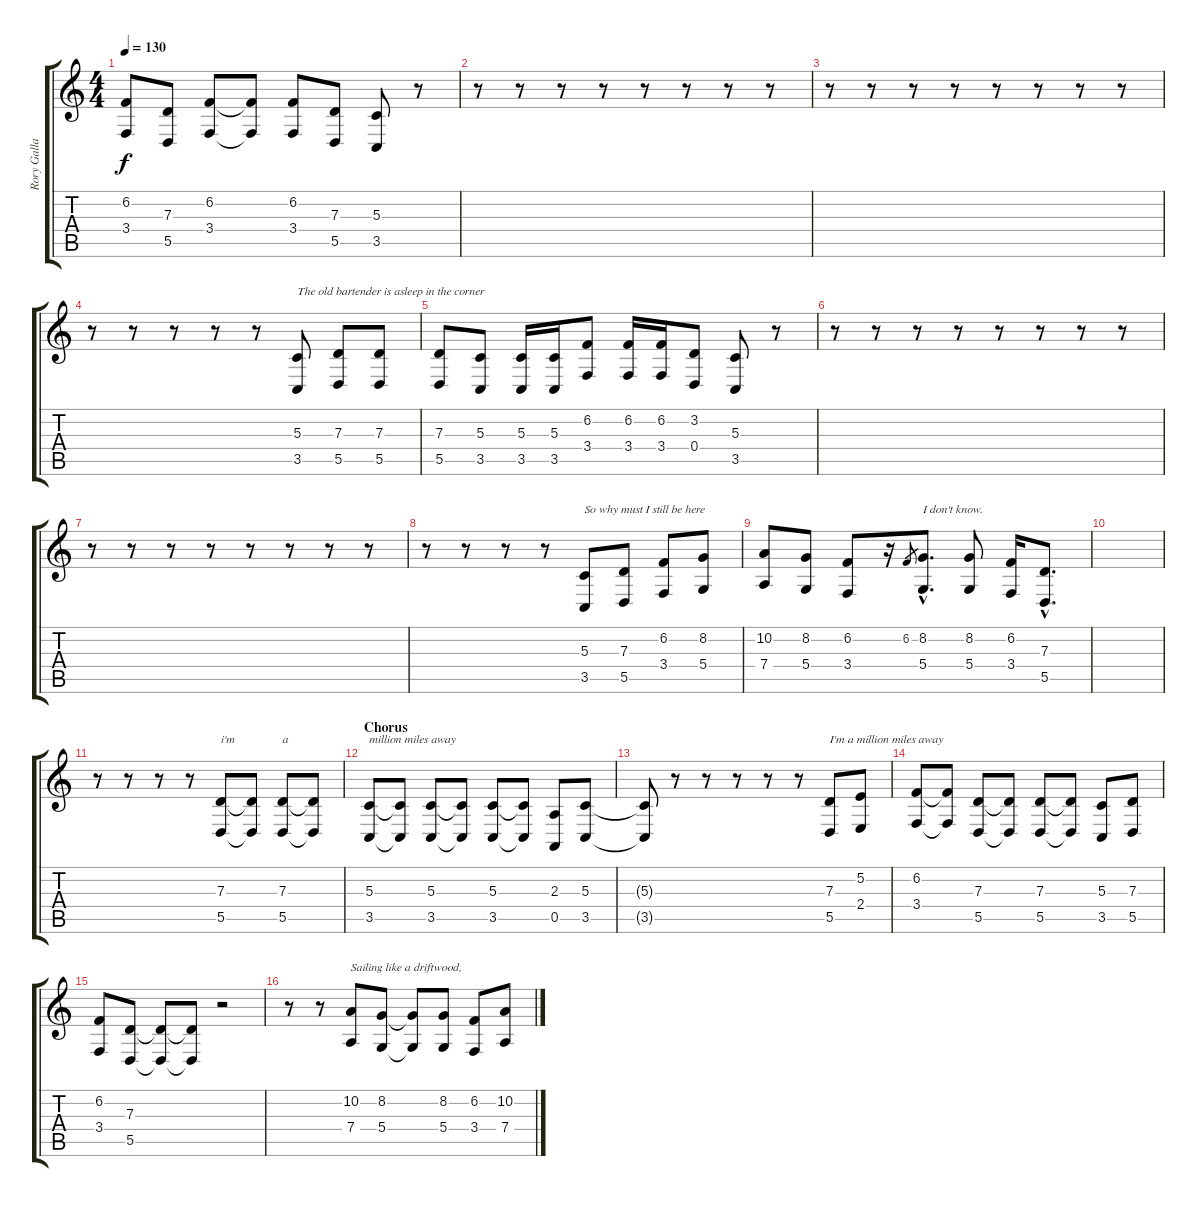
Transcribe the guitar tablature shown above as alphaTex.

\track ("Rory Gallagher Vocals" "Rory Galla") {instrument sopranosax}
\staff {score tabs}
\tuning (E4 B3 G3 D3 A2 E2) {hide}
\ts (4 4)
\tempo 130
\clef g2
\ks c
(6.2 3.4).8{dy f} (7.3 5.5).8 (6.2 3.4).8 (6.2{t} 3.4{t}).8 (6.2 3.4).8 (7.3 5.5).8 (5.3 3.5).8 r.8 |
r.8 r.8 r.8 r.8 r.8 r.8 r.8 r.8 |
r.8 r.8 r.8 r.8 r.8 r.8 r.8 r.8 |
r.8 r.8 r.8 r.8 r.8 (5.3 3.5).8{txt "The old bartender is asleep in the corner"} (7.3 5.5).8 (7.3 5.5).8 |
(7.3 5.5).8 (5.3 3.5).8 (5.3 3.5).16 (5.3 3.5).16 (6.2 3.4).8 (6.2 3.4).16 (6.2 3.4).16 (3.2 0.4).8 (5.3 3.5).8 r.8 |
r.8 r.8 r.8 r.8 r.8 r.8 r.8 r.8 |
r.8 r.8 r.8 r.8 r.8 r.8 r.8 r.8 |
r.8 r.8 r.8 r.8 (5.3 3.5).8{txt "So why must I still be here"} (7.3 5.5).8 (6.2 3.4).8 (8.2 5.4).8 |
(10.2 7.4).8 (8.2 5.4).8 (6.2 3.4).8 r.16 6.2.8{gr} (8.2{hac} 5.4{hac}).8{d txt "I don't know."} (8.2 5.4).8 (6.2 3.4).16 (7.3{hac} 5.5{hac}).8{d} |
|
r.8 r.8 r.8 r.8 (7.3 5.5).8{txt "i'm"} (7.3{t} 5.5{t}).8 (7.3 5.5).8{txt "a"} (7.3{t} 5.5{t}).8 |
\section ("" "Chorus")
(5.3 3.5).8{txt "million miles away"} (5.3{t} 3.5{t}).8 (5.3 3.5).8 (5.3{t} 3.5{t}).8 (5.3 3.5).8 (5.3{t} 3.5{t}).8 (2.3 0.5).8 (5.3 3.5).8 |
(5.3{t} 3.5{t}).8 r.8 r.8 r.8 r.8 r.8 (7.3 5.5).8{txt "I'm a million miles away"} (5.2 2.4).8 |
(6.2 3.4).8 (6.2{t} 3.4{t}).8 (7.3 5.5).8 (7.3{t} 5.5{t}).8 (7.3 5.5).8 (7.3{t} 5.5{t}).8 (5.3 3.5).8 (7.3 5.5).8 |
(6.2 3.4).8 (7.3 5.5).8 (7.3{t} 5.5{t}).8 (7.3{t} 5.5{t}).8 r.2 |
r.8 r.8 (10.2 7.4).8{txt "Sailing like a driftwood,"} (8.2 5.4).8 (8.2{t} 5.4{t}).8 (8.2 5.4).8 (6.2 3.4).8 (10.2 7.4).8
